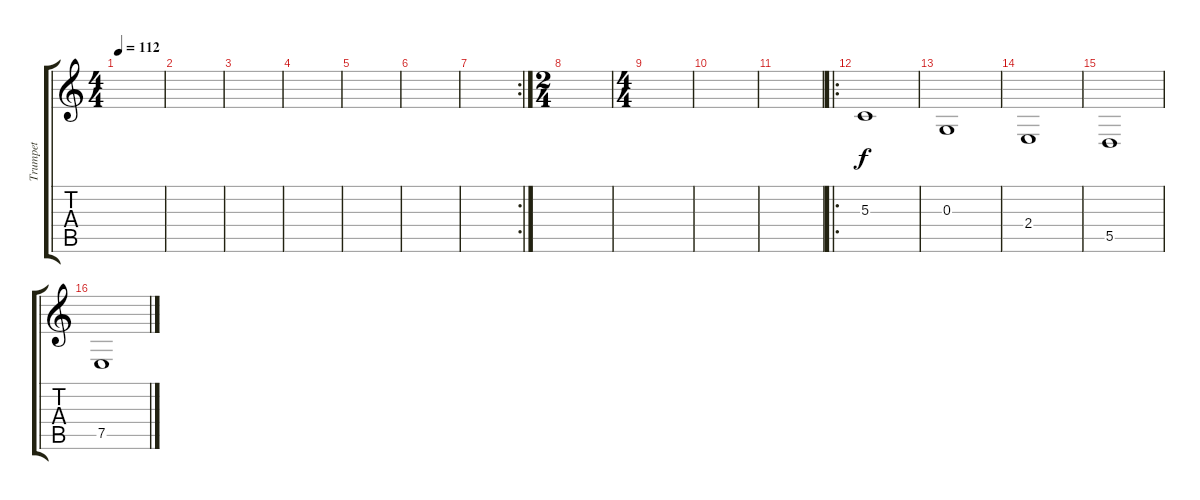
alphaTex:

\track ("Trumpet" "Trumpet") {instrument trombone}
\staff {score tabs}
\tuning (E4 B3 G3 D3 A2 E2) {hide}
\ts (4 4)
\tempo 112
\clef g2
\ks c
|
|
|
|
|
|
\rc 2
|
\ts (2 4)
|
\ts (4 4)
|
|
|
\ro
5.3.1 |
0.3.1 |
2.4.1 |
5.5.1 |
7.5.1
